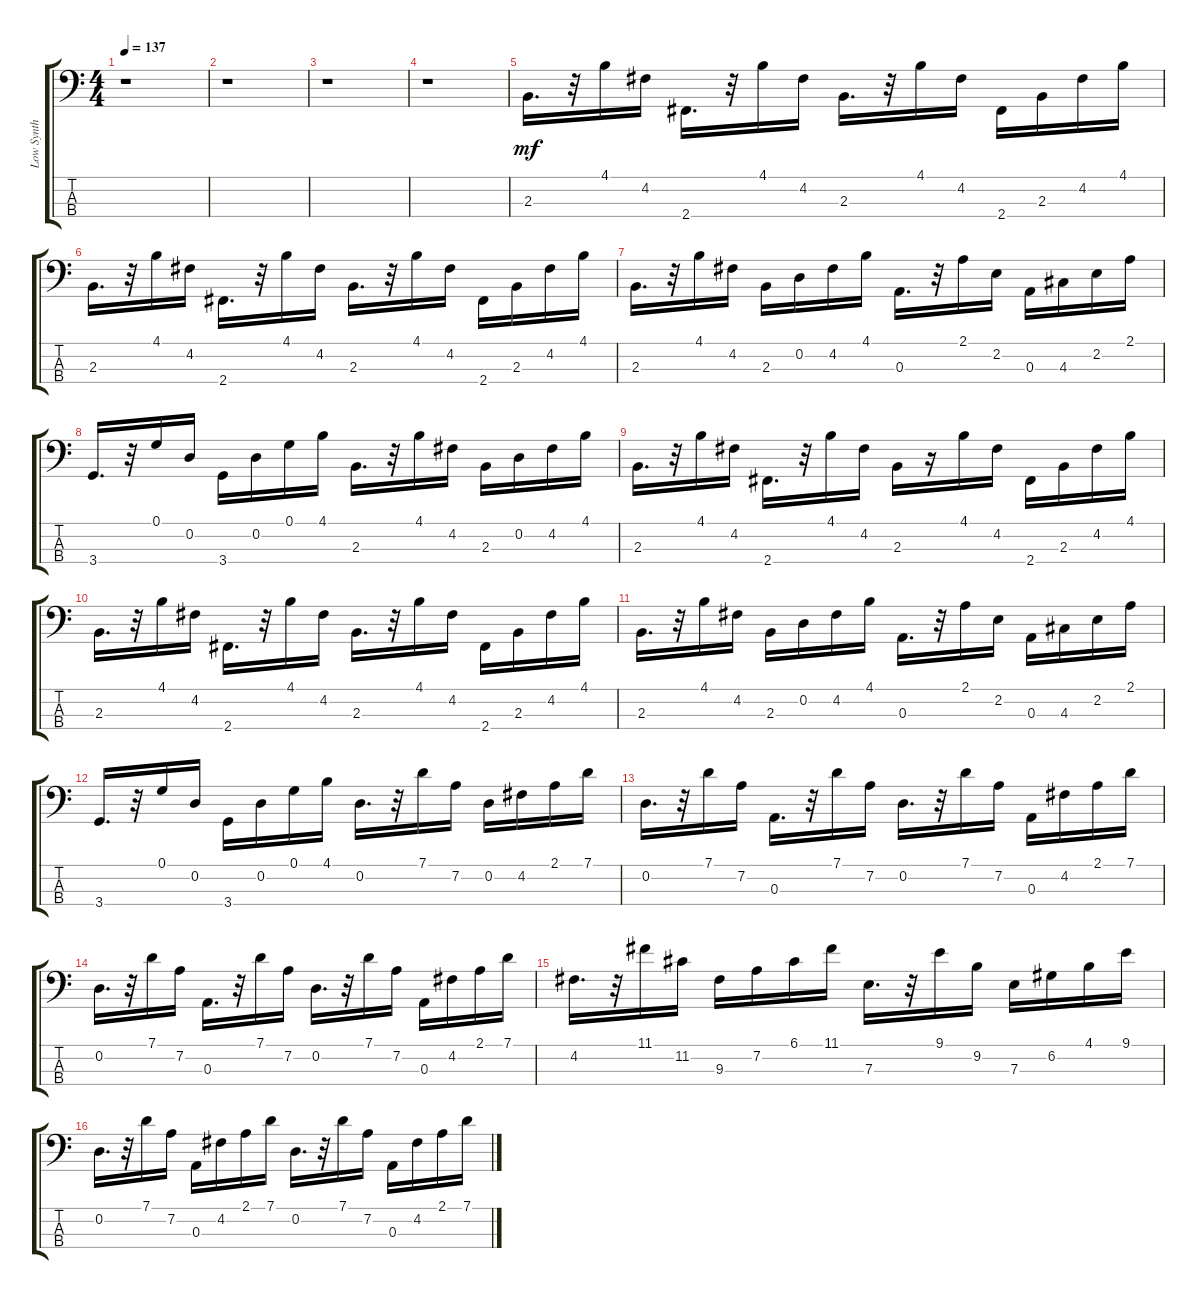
\track ("Low Synth" "Low Synth") {instrument electricbassfinger}
\staff {score tabs}
\tuning (G2 D2 A1 E1) {hide}
\ts (4 4)
\tempo 137
\clef f4
\ks c
r.1{dy mf} |
r.1 |
r.1 |
r.1 |
2.3.16{d} r.32 4.1.16 4.2.16 2.4.16{d} r.32 4.1.16 4.2.16 2.3.16{d} r.32 4.1.16 4.2.16 2.4.16 2.3.16 4.2.16 4.1.16 |
2.3.16{d} r.32 4.1.16 4.2.16 2.4.16{d} r.32 4.1.16 4.2.16 2.3.16{d} r.32 4.1.16 4.2.16 2.4.16 2.3.16 4.2.16 4.1.16 |
2.3.16{d} r.32 4.1.16 4.2.16 2.3.16 0.2.16 4.2.16 4.1.16 0.3.16{d} r.32 2.1.16 2.2.16 0.3.16 4.3.16 2.2.16 2.1.16 |
3.4.16{d} r.32 0.1.16 0.2.16 3.4.16 0.2.16 0.1.16 4.1.16 2.3.16{d} r.32 4.1.16 4.2.16 2.3.16 0.2.16 4.2.16 4.1.16 |
2.3.16{d} r.32 4.1.16 4.2.16 2.4.16{d} r.32 4.1.16 4.2.16 2.3.16 r.16 4.1.16 4.2.16 2.4.16 2.3.16 4.2.16 4.1.16 |
2.3.16{d} r.32 4.1.16 4.2.16 2.4.16{d} r.32 4.1.16 4.2.16 2.3.16{d} r.32 4.1.16 4.2.16 2.4.16 2.3.16 4.2.16 4.1.16 |
2.3.16{d} r.32 4.1.16 4.2.16 2.3.16 0.2.16 4.2.16 4.1.16 0.3.16{d} r.32 2.1.16 2.2.16 0.3.16 4.3.16 2.2.16 2.1.16 |
3.4.16{d} r.32 0.1.16 0.2.16 3.4.16 0.2.16 0.1.16 4.1.16 0.2.16{d} r.32 7.1.16 7.2.16 0.2.16 4.2.16 2.1.16 7.1.16 |
0.2.16{d} r.32 7.1.16 7.2.16 0.3.16{d} r.32 7.1.16 7.2.16 0.2.16{d} r.32 7.1.16 7.2.16 0.3.16 4.2.16 2.1.16 7.1.16 |
0.2.16{d} r.32 7.1.16 7.2.16 0.3.16{d} r.32 7.1.16 7.2.16 0.2.16{d} r.32 7.1.16 7.2.16 0.3.16 4.2.16 2.1.16 7.1.16 |
4.2.16{d} r.32 11.1.16 11.2.16 9.3.16 7.2.16 6.1.16 11.1.16 7.3.16{d} r.32 9.1.16 9.2.16 7.3.16 6.2.16 4.1.16 9.1.16 |
0.2.16{d} r.32 7.1.16 7.2.16 0.3.16 4.2.16 2.1.16 7.1.16 0.2.16{d} r.32 7.1.16 7.2.16 0.3.16 4.2.16 2.1.16 7.1.16
